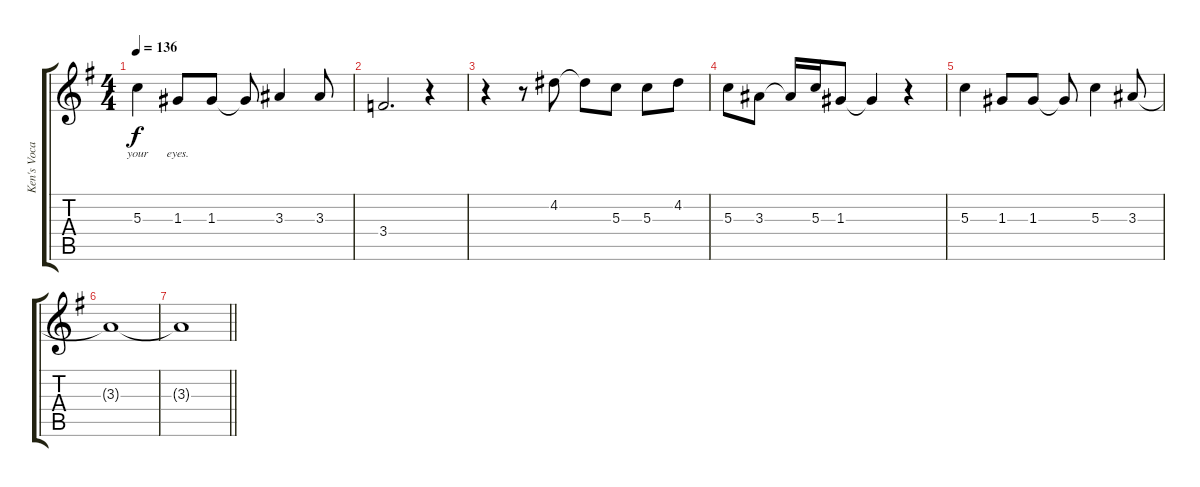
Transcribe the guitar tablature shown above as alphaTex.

\track ("Ken's Vocals" "Ken's Voca") {instrument acousticguitarsteel}
\staff {score tabs}
\tuning (E4 B3 G3 D3 A2 E2) {hide}
\ts (4 4)
\tempo 136
\clef g2
\ks g
5.3.4{lyrics (0 "your") lyrics (1 "") lyrics (2 "") lyrics (3 "") lyrics (4 "") dy f} 1.3.8{lyrics (0 "eyes.") lyrics (1 "") lyrics (2 "") lyrics (3 "") lyrics (4 "")} 1.3.8{lyrics (0 "") lyrics (1 "") lyrics (2 "") lyrics (3 "") lyrics (4 "")} 1.3{t}.8{lyrics (0 "") lyrics (1 "") lyrics (2 "") lyrics (3 "") lyrics (4 "")} 3.3.4{lyrics (0 "") lyrics (1 "") lyrics (2 "") lyrics (3 "") lyrics (4 "")} 3.3.8 |
3.4.2{d} r.4 |
r.4{beam split} r.8{beam merge} 4.2.8 4.2{t}.8{beam merge} 5.3.8 5.3.8 4.2.8 |
5.3.8 3.3.8 3.3{t}.16 5.3.16 1.3.8 1.3{t}.4 r.4 |
5.3.4 1.3.8 1.3.8 1.3{t}.8 5.3.4 3.3.8 |
3.3{t}.1 |
\barLineRight lightlight
3.3{t}.1
